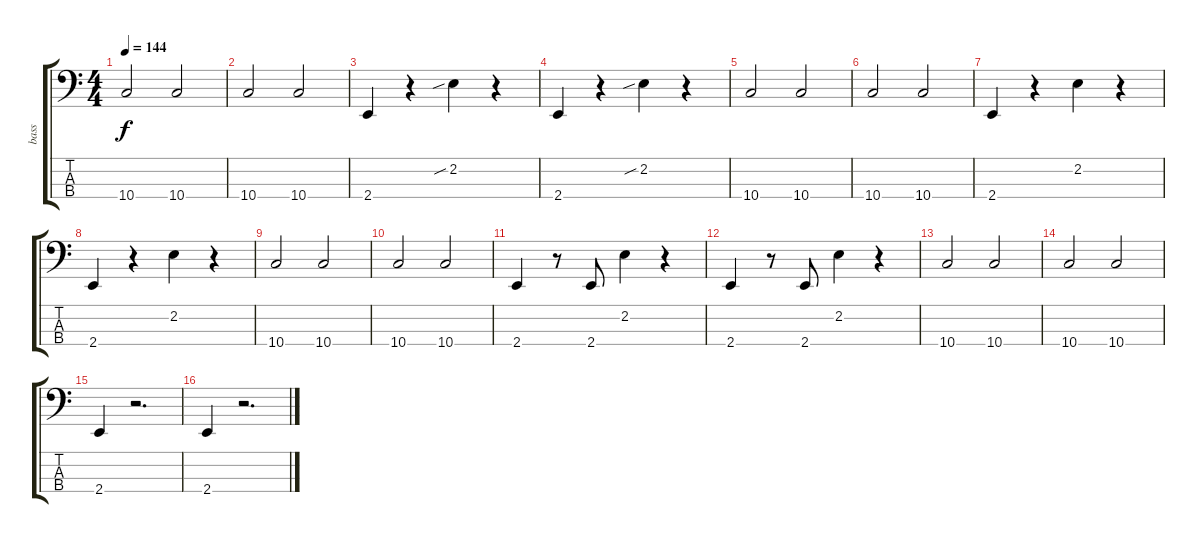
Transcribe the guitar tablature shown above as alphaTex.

\track ("bass" "bass") {instrument electricbasspick}
\staff {score tabs}
\tuning (G2 D2 A1 D1) {hide}
\ts (4 4)
\tempo 144
\clef f4
\ks c
10.4.2{dy f} 10.4.2 |
10.4.2 10.4.2 |
2.4.4 r.4 2.2{sib}.4 r.4 |
2.4.4 r.4 2.2{sib}.4 r.4 |
10.4.2 10.4.2 |
10.4.2 10.4.2 |
2.4.4 r.4 2.2.4 r.4 |
2.4.4 r.4 2.2.4 r.4 |
10.4.2 10.4.2 |
10.4.2 10.4.2 |
2.4.4 r.8 2.4.8 2.2.4 r.4 |
2.4.4 r.8 2.4.8 2.2.4 r.4 |
10.4.2 10.4.2 |
10.4.2 10.4.2 |
2.4.4 r.2{d} |
2.4.4 r.2{d}
